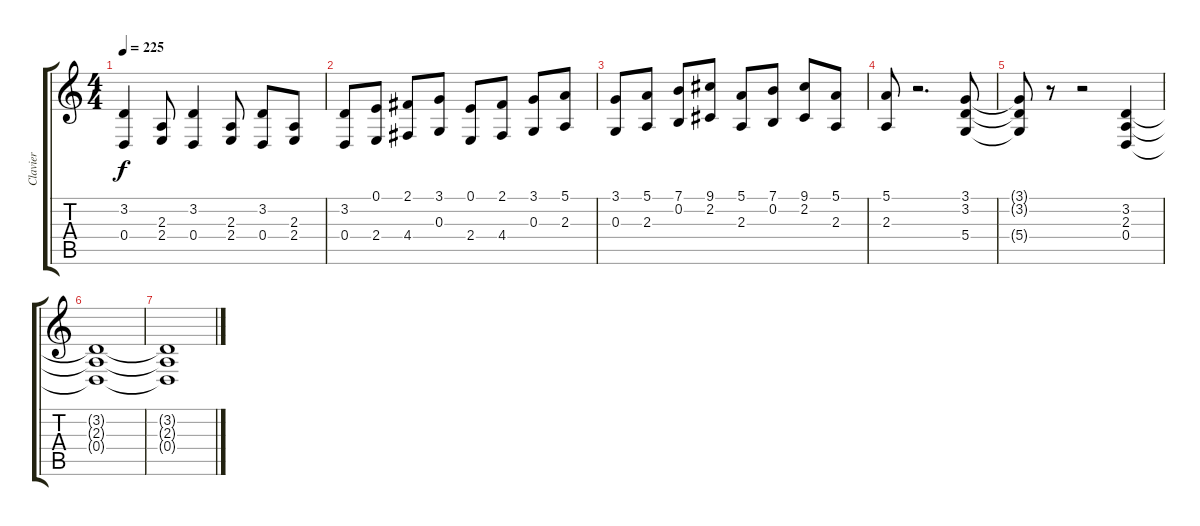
\track ("Clavier" "Clavier") {instrument acousticgrandpiano}
\staff {score tabs}
\tuning (E4 B3 G3 D3 A2 E2) {hide}
\ts (4 4)
\tempo 225
\clef g2
\ks c
(3.2 0.4).4{dy f} (2.3 2.4).8 (3.2 0.4).4 (2.3 2.4).8 (3.2 0.4).8 (2.3 2.4).8 |
(3.2 0.4).8 (0.1 2.4).8 (2.1 4.4).8 (3.1 0.3).8 (0.1 2.4).8 (2.1 4.4).8 (3.1 0.3).8 (5.1 2.3).8 |
(3.1 0.3).8 (5.1 2.3).8 (7.1 0.2).8 (9.1 2.2).8 (5.1 2.3).8 (7.1 0.2).8 (9.1 2.2).8 (5.1 2.3).8 |
(5.1 2.3).8 r.2{d} (3.1 3.2 5.4).8 |
(3.1{t} 3.2{t} 5.4{t}).8 r.8 r.2 (3.2 2.3 0.4).4 |
(3.2{t} 2.3{t} 0.4{t}).1 |
(3.2{t} 2.3{t} 0.4{t}).1
